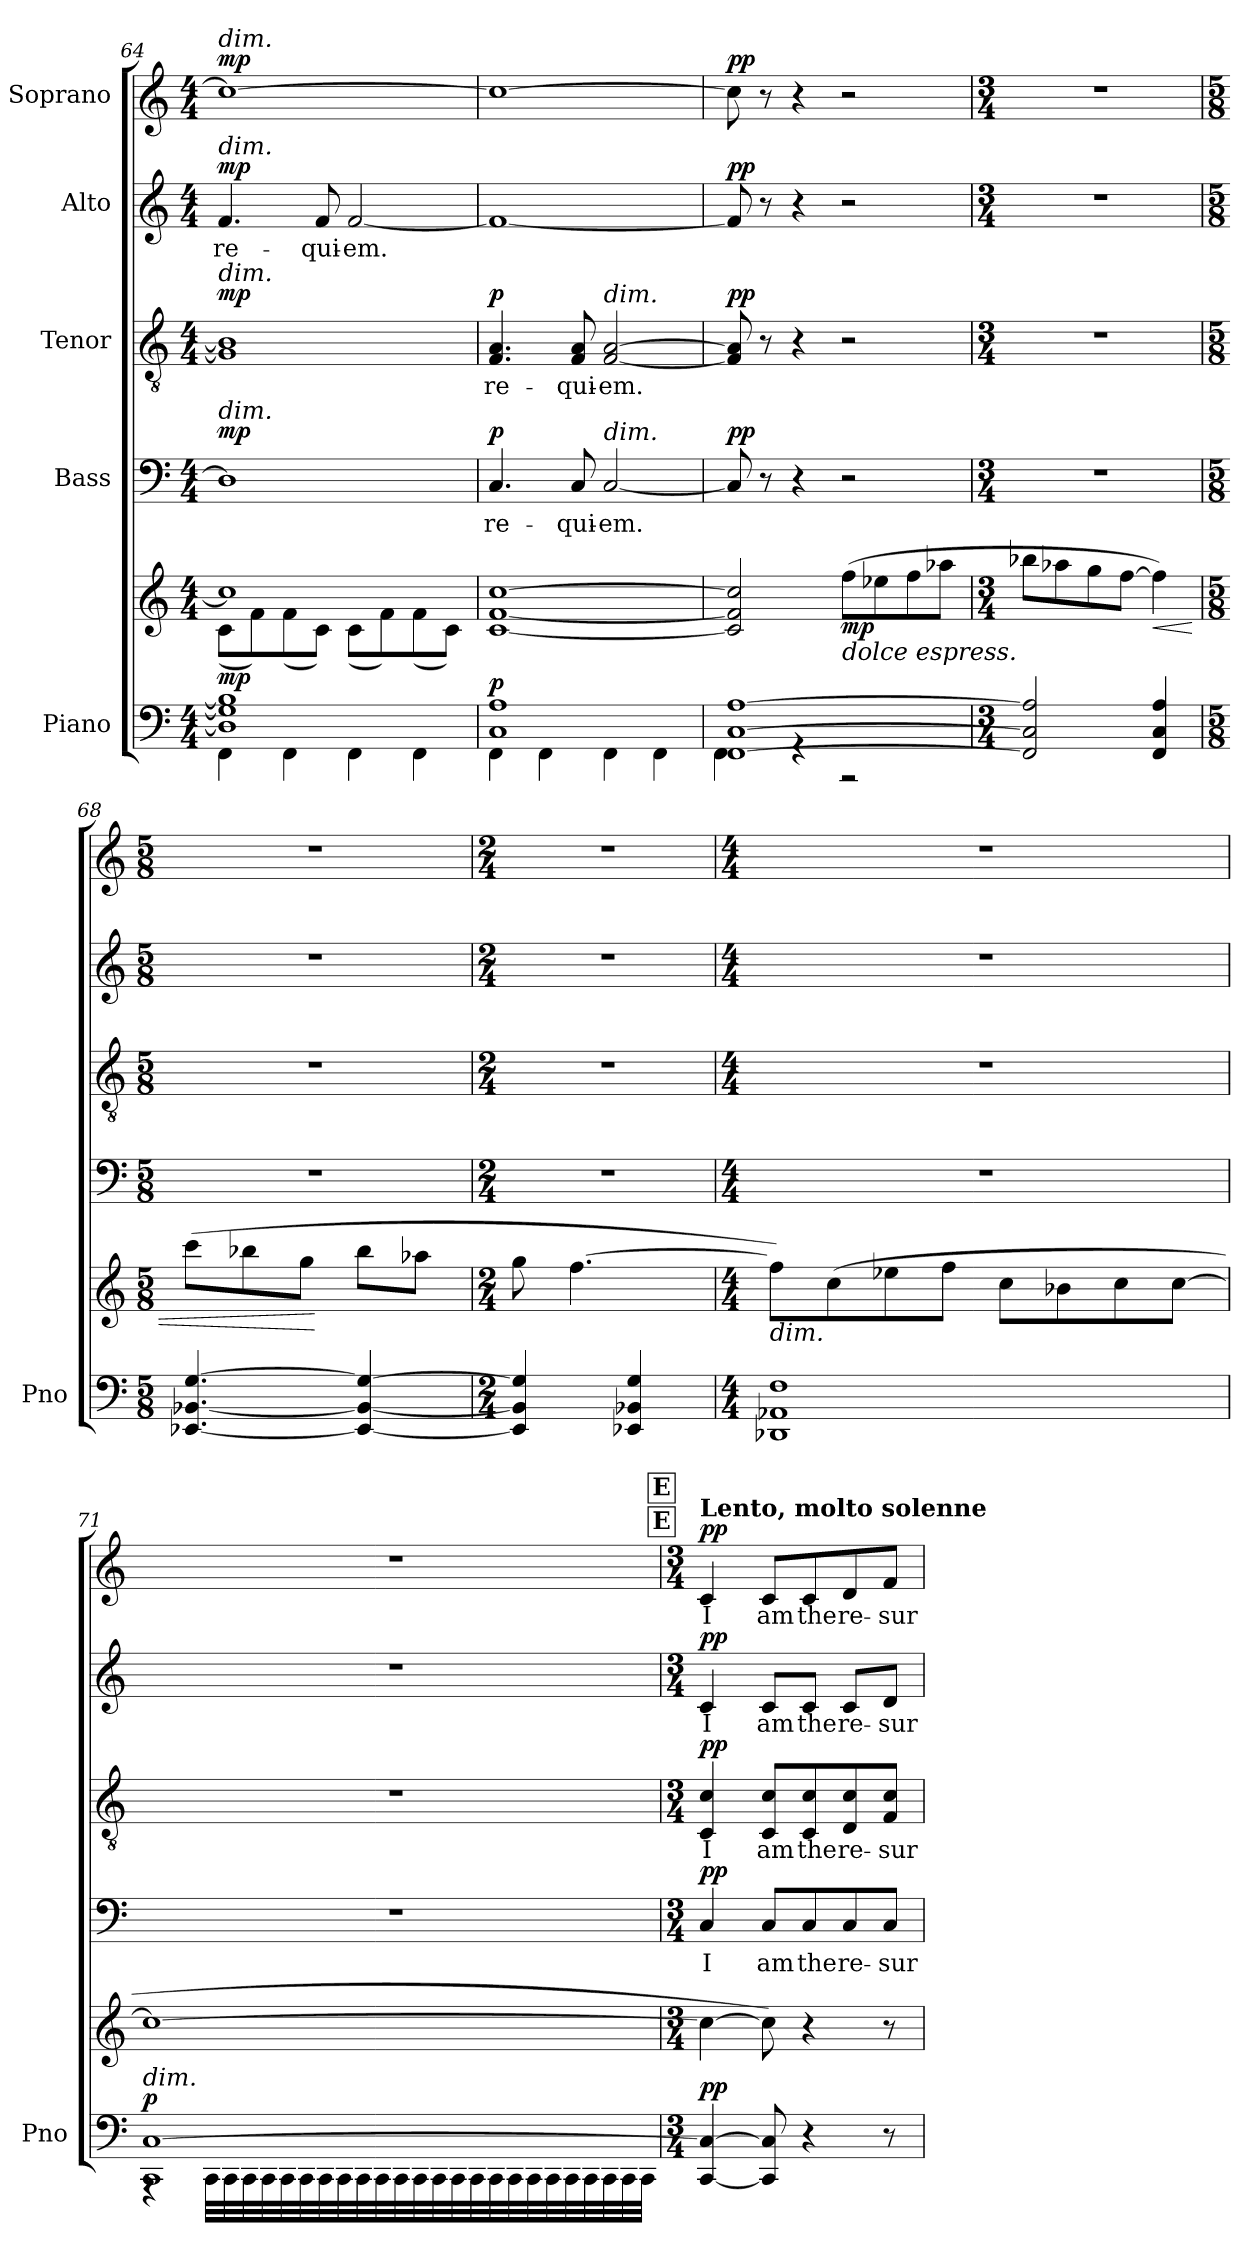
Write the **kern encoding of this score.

**kern	**kern	**dynam	**kern	**text	**dynam	**kern	**text	**dynam	**kern	**text	**dynam	**kern	**text	**dynam
*part5	*part5	*part5	*part4	*part4	*part4	*part3	*part3	*part3	*part2	*part2	*part2	*part1	*part1	*part1
*staff6	*staff5	*staff5/6	*staff4	*staff4	*staff4	*staff3	*staff3	*staff3	*staff2	*staff2	*staff2	*staff1	*staff1	*staff1
*I"Piano	*	*	*I"Bass	*	*	*I"Tenor	*	*	*I"Alto	*	*	*I"Soprano	*	*
*I'Pno	*	*	*	*	*	*	*	*	*	*	*	*	*	*
!!LO:LB:g=z
*clefF4	*clefG2	*	*clefF4	*	*	*clefGv2	*	*	*clefG2	*	*	*clefG2	*	*
*k[]	*k[]	*	*k[]	*	*	*k[]	*	*	*k[]	*	*	*k[]	*	*
*M4/4	*M4/4	*	*M4/4	*	*	*M4/4	*	*	*M4/4	*	*	*M4/4	*	*
=64	=64	=64	=64	=64	=64	=64	=64	=64	=64	=64	=64	=64	=64	=64
*^	*^	*	*	*	*	*	*	*	*	*	*	*	*	*
!	!	!	!	!	!	!	!	!	!	!	!	!	!	!LO:TX:a:i:t=dim.	!	!
!	!	!	!	!	!	!	!	!	!	!	!LO:TX:a:i:t=dim.	!	!	!	!	!
!	!	!	!	!	!	!	!	!LO:TX:a:i:t=dim.	!	!	!	!	!	!	!	!
!	!	!	!	!	!LO:TX:a:i:t=dim.	!	!	!	!	!	!	!	!	!	!	!
!	!	!	!	!LO:DY:a=2	!	!	!LO:DY:a	!	!	!LO:DY:a	!	!LO:LY:b	!LO:DY:a	!	!	!LO:DY:a
1D-] 1G-] 1B-]	4FF\	1cc]	(<8c\L	mp	1D-]	.	mp	1G-] 1B-]	.	mp	4.f/	re-	mp	1cc_	.	mp
.	.	.	8f\)	.	.	.	.	.	.	.	.	.	.	.	.	.
.	4FF\	.	(<8f\	.	.	.	.	.	.	.	.	.	.	.	.	.
!	!	!	!	!	!	!	!	!	!	!	!	!LO:LY:b	!	!	!	!
.	.	.	8c\J)	.	.	.	.	.	.	.	8f/	-qui-	.	.	.	.
!	!	!	!	!	!	!	!	!	!	!	!	!LO:LY:b	!	!	!	!
.	4FF\	.	(<8c\L	.	.	.	.	.	.	.	[2f/	-em.	.	.	.	.
.	.	.	8f\)	.	.	.	.	.	.	.	.	.	.	.	.	.
.	4FF\	.	(<8f\	.	.	.	.	.	.	.	.	.	.	.	.	.
.	.	.	8c\J)	.	.	.	.	.	.	.	.	.	.	.	.	.
=65	=65	=65	=65	=65	=65	=65	=65	=65	=65	=65	=65	=65	=65	=65	=65	=65
!	!	!	!	!LO:DY:a=2	!	!LO:LY:b	!LO:DY:a	!	!LO:LY:b	!LO:DY:a	!	!	!	!	!	!
*	*	*v	*v	*	*	*	*	*	*	*	*	*	*	*	*	*
1C 1A	4FF\	[1c [1f [1cc	p	4.C/	re-	p	4.F/ 4.A/	re-	p	1f_	.	.	1cc_	.	.
.	4FF\	.	.	.	.	.	.	.	.	.	.	.	.	.	.
!	!	!	!	!	!LO:LY:b	!	!	!LO:LY:b	!	!	!	!	!	!	!
.	.	.	.	8C/	-qui-	.	8F/ 8A/	-qui-	.	.	.	.	.	.	.
!	!	!	!	!	!	!	!LO:TX:a:i:t=dim.	!	!	!	!	!	!	!	!
!	!	!	!	!LO:TX:a:i:t=dim.	!	!	!	!	!	!	!	!	!	!	!
!	!	!	!	!	!LO:LY:b	!	!	!LO:LY:b	!	!	!	!	!	!	!
.	4FF\	.	.	[2C/	-em.	.	[2F/ [2A/	-em.	.	.	.	.	.	.	.
.	4FF\	.	.	.	.	.	.	.	.	.	.	.	.	.	.
=66	=66	=66	=66	=66	=66	=66	=66	=66	=66	=66	=66	=66	=66	=66	=66
!	!	!	!	!	!	!LO:DY:a	!	!	!LO:DY:a	!	!	!LO:DY:a	!	!	!LO:DY:a
[1FF [1C [1A	4FF\	2c/] 2f/] 2cc/]	.	8C/]	.	pp	8F/] 8A/]	.	pp	8f/]	.	pp	8cc\]	.	pp
.	.	.	.	8r	.	.	8r	.	.	8r	.	.	8r	.	.
.	4rGG	.	.	4r	.	.	4r	.	.	4r	.	.	4r	.	.
!	!	!LO:TX:b:i:t=dolce espress.	!	!	!	!	!	!	!	!	!	!	!	!	!
!	!	!	!LO:DY:b	!	!	!	!	!	!	!	!	!	!	!	!
.	2r	(>8ff\L	mp	2r	.	.	2r	.	.	2r	.	.	2r	.	.
.	.	8ee-X\	.	.	.	.	.	.	.	.	.	.	.	.	.
.	.	8ff\	.	.	.	.	.	.	.	.	.	.	.	.	.
.	.	8aa-X\J	.	.	.	.	.	.	.	.	.	.	.	.	.
*v	*v	*	*	*	*	*	*	*	*	*	*	*	*	*	*
=67	=67	=67	=67	=67	=67	=67	=67	=67	=67	=67	=67	=67	=67	=67
*M3/4	*M3/4	*	*M3/4	*	*	*M3/4	*	*	*M3/4	*	*	*M3/4	*	*
2FF/] 2C/] 2A/]	8bb-X\L	.	2.r	.	.	2.r	.	.	2.r	.	.	2.r	.	.
.	8aa-X\	.	.	.	.	.	.	.	.	.	.	.	.	.
.	8gg\	.	.	.	.	.	.	.	.	.	.	.	.	.
.	[8ff\J	.	.	.	.	.	.	.	.	.	.	.	.	.
!	!	!LO:HP:b	!	!	!	!	!	!	!	!	!	!	!	!
4FF/ 4C/ 4A/	4ff\])	<	.	.	.	.	.	.	.	.	.	.	.	.
!!LO:PB:g=z
=68	=68	=68	=68	=68	=68	=68	=68	=68	=68	=68	=68	=68	=68	=68
*M5/8	*M5/8	*	*M5/8	*	*	*M5/8	*	*	*M5/8	*	*	*M5/8	*	*
[4.EE-X/ [4.BB-X/ [4.G/	(>8ccc\L	.	8%5r	.	.	8%5r	.	.	8%5r	.	.	8%5r	.	.
.	8bb-X\	.	.	.	.	.	.	.	.	.	.	.	.	.
.	8gg\J	.	.	.	.	.	.	.	.	.	.	.	.	.
4EE-/_ 4BB-/_ 4G/_	8bb-\L	.	.	.	.	.	.	.	.	.	.	.	.	.
.	8aa-X\J	.	.	.	.	.	.	.	.	.	.	.	.	.
.	.	[	.	.	.	.	.	.	.	.	.	.	.	.
=69	=69	=69	=69	=69	=69	=69	=69	=69	=69	=69	=69	=69	=69	=69
*M2/4	*M2/4	*	*M2/4	*	*	*M2/4	*	*	*M2/4	*	*	*M2/4	*	*
4EE-/] 4BB-/] 4G/]	8gg\	.	2r	.	.	2r	.	.	2r	.	.	2r	.	.
.	[4.ff\	.	.	.	.	.	.	.	.	.	.	.	.	.
4EE-X/ 4BB-X/ 4G/	.	.	.	.	.	.	.	.	.	.	.	.	.	.
=70	=70	=70	=70	=70	=70	=70	=70	=70	=70	=70	=70	=70	=70	=70
*M4/4	*M4/4	*	*M4/4	*	*	*M4/4	*	*	*M4/4	*	*	*M4/4	*	*
!	!LO:TX:b:i:t=dim.	!	!	!	!	!	!	!	!	!	!	!	!	!
1DD-X 1AA-X 1F	8ff\L])	.	1r	.	.	1r	.	.	1r	.	.	1r	.	.
.	(>8cc\	.	.	.	.	.	.	.	.	.	.	.	.	.
.	8ee-X\	.	.	.	.	.	.	.	.	.	.	.	.	.
.	8ff\J	.	.	.	.	.	.	.	.	.	.	.	.	.
.	8cc\L	.	.	.	.	.	.	.	.	.	.	.	.	.
.	8b-X\	.	.	.	.	.	.	.	.	.	.	.	.	.
.	8cc\	.	.	.	.	.	.	.	.	.	.	.	.	.
.	[8cc\J	.	.	.	.	.	.	.	.	.	.	.	.	.
=71	=71	=71	=71	=71	=71	=71	=71	=71	=71	=71	=71	=71	=71	=71
*^	*	*	*	*	*	*	*	*	*	*	*	*	*	*
!LO:TX:a:i:t=dim.	!	!	!	!	!	!	!	!	!	!	!	!	!	!	!
!	!	!	!LO:DY:a=2	!	!	!	!	!	!	!	!	!	!	!	!
1CC [1C	4rAAA	1ccZ_	p	1r	.	.	1r	.	.	1r	.	.	1r	.	.
*tremolo	*	*	*	*	*	*	*	*	*	*	*	*	*	*	*
.	32CC!\LLL	.	.	.	.	.	.	.	.	.	.	.	.	.	.
.	32CC!\	.	.	.	.	.	.	.	.	.	.	.	.	.	.
.	32CC!\	.	.	.	.	.	.	.	.	.	.	.	.	.	.
.	32CC!\	.	.	.	.	.	.	.	.	.	.	.	.	.	.
.	32CC!\	.	.	.	.	.	.	.	.	.	.	.	.	.	.
.	32CC!\	.	.	.	.	.	.	.	.	.	.	.	.	.	.
.	32CC!\	.	.	.	.	.	.	.	.	.	.	.	.	.	.
.	32CC!\	.	.	.	.	.	.	.	.	.	.	.	.	.	.
.	32CC!\	.	.	.	.	.	.	.	.	.	.	.	.	.	.
.	32CC!\	.	.	.	.	.	.	.	.	.	.	.	.	.	.
.	32CC!\	.	.	.	.	.	.	.	.	.	.	.	.	.	.
.	32CC!\	.	.	.	.	.	.	.	.	.	.	.	.	.	.
.	32CC!\	.	.	.	.	.	.	.	.	.	.	.	.	.	.
.	32CC!\	.	.	.	.	.	.	.	.	.	.	.	.	.	.
.	32CC!\	.	.	.	.	.	.	.	.	.	.	.	.	.	.
.	32CC!\	.	.	.	.	.	.	.	.	.	.	.	.	.	.
.	32CC!\	.	.	.	.	.	.	.	.	.	.	.	.	.	.
.	32CC!\	.	.	.	.	.	.	.	.	.	.	.	.	.	.
.	32CC!\	.	.	.	.	.	.	.	.	.	.	.	.	.	.
.	32CC!\	.	.	.	.	.	.	.	.	.	.	.	.	.	.
.	32CC!\	.	.	.	.	.	.	.	.	.	.	.	.	.	.
.	32CC!\	.	.	.	.	.	.	.	.	.	.	.	.	.	.
.	32CC!\	.	.	.	.	.	.	.	.	.	.	.	.	.	.
.	32CC!\JJJ	.	.	.	.	.	.	.	.	.	.	.	.	.	.
*Xtremolo	*	*	*	*	*	*	*	*	*	*	*	*	*	*	*
*v	*v	*	*	*	*	*	*	*	*	*	*	*	*	*	*
!!LO:REH:place=s1:b:B:fs=14:t=E
!!LO:REH:place=s1:a:B:fs=14:t=E
=72	=72	=72	=72	=72	=72	=72	=72	=72	=72	=72	=72	=72	=72	=72
*M3/4	*M3/4	*	*M3/4	*	*	*M3/4	*	*	*M3/4	*	*	*M3/4	*	*
*^	*	*	*	*	*	*	*	*	*	*	*	*	*	*
!	!	!	!	!	!	!	!	!	!	!	!	!	!LO:TX:B:t=Lento, molto solenne	!	!
!	!	!	!LO:DY:a=2	!	!LO:LY:b	!LO:DY:a	!	!LO:LY:b	!LO:DY:a	!	!LO:LY:b	!LO:DY:a	!	!LO:LY:b	!LO:DY:a
*v	*v	*	*	*	*	*	*	*	*	*	*	*	*	*	*
[4CC/ 4C/_	4cc\_	pp	4C/	I	pp	4C/ 4c/	I	pp	4c/	I	pp	4c/	I	pp
*	*	*	*	*	*	*	*	*	*	*	*	*MM50	*	*
!	!	!	!	!LO:LY:b	!	!	!LO:LY:b	!	!	!LO:LY:b	!	!	!LO:LY:b	!
8CC/] 8C/]	8cc\])	.	8C/L	am	.	8C/ 8c/L	am	.	8c/L	am	.	8c/L	am	.
!	!	!	!	!LO:LY:b	!	!	!LO:LY:b	!	!	!LO:LY:b	!	!	!LO:LY:b	!
4r	4r	.	8C/	the	.	8C/ 8c/	the	.	8c/J	the	.	8c/	the	.
!	!	!	!	!LO:LY:b	!	!	!LO:LY:b	!	!	!LO:LY:b	!	!	!LO:LY:b	!
.	.	.	8C/	re-	.	8D/ 8c/	re-	.	8c/L	re-	.	8d/	re-	.
!	!	!	!	!LO:LY:b	!	!	!LO:LY:b	!	!	!LO:LY:b	!	!	!LO:LY:b	!
8r	8r	.	8C/J	-sur-	.	8F/ 8c/J	-sur-	.	8d/J	-sur-	.	8f/J	-sur-	.
=	=	=	=	=	=	=	=	=	=	=	=	=	=	=
*-	*-	*-	*-	*-	*-	*-	*-	*-	*-	*-	*-	*-	*-	*-
